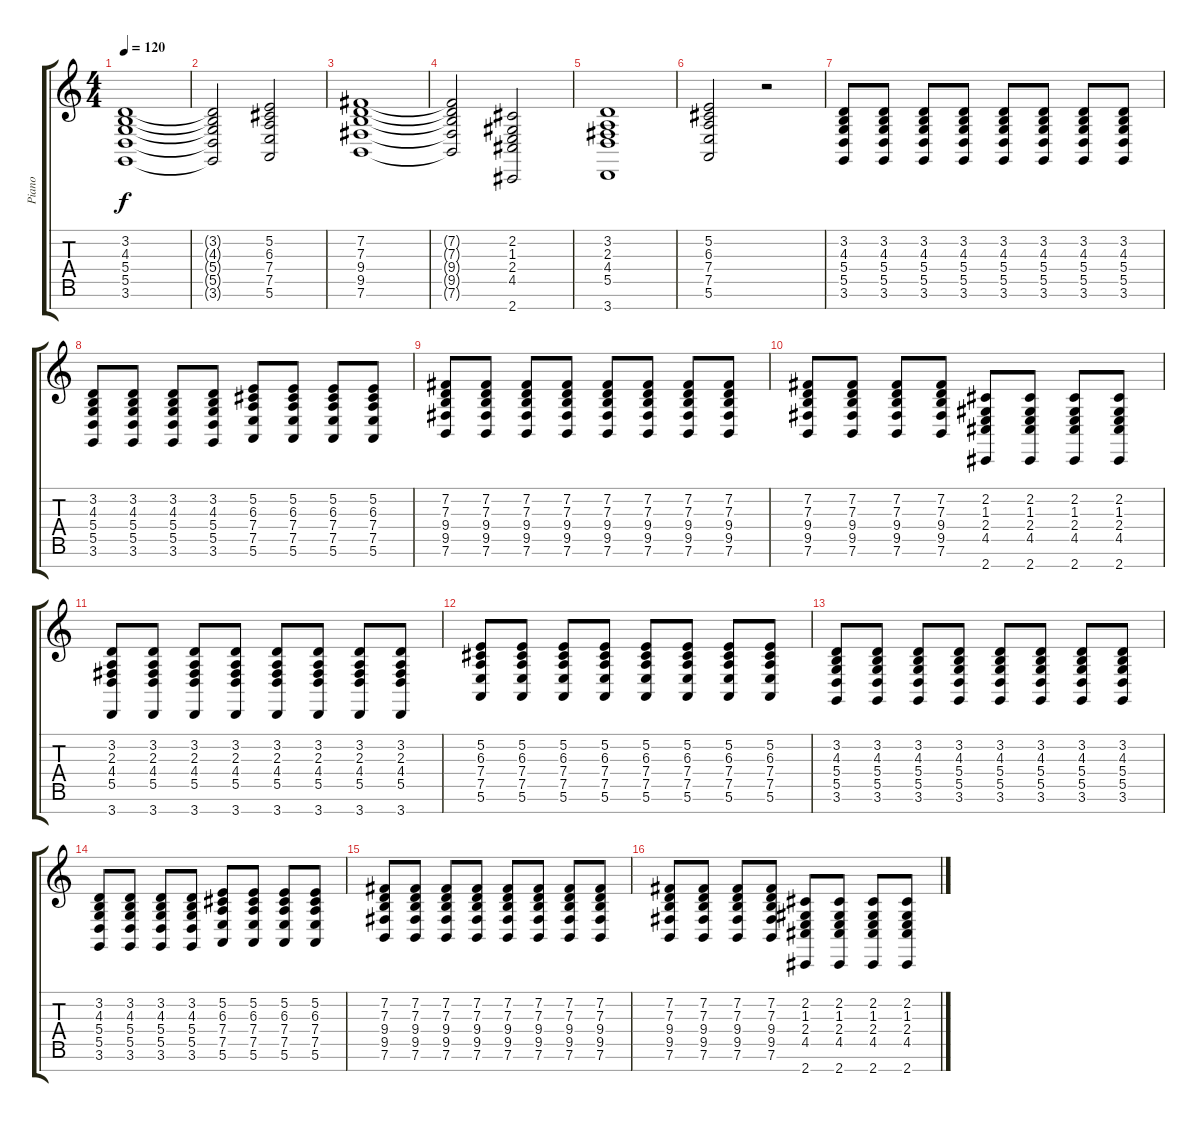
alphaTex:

\track ("Piano" "Piano") {instrument acousticgrandpiano}
\staff {score tabs}
\tuning (E4 B3 G3 D3 A2 E2 B1) {hide}
\ts (4 4)
\tempo 120
\clef g2
\ks c
(3.2 4.3 5.4 5.5 3.6).1{dy f} |
(3.2{t} 4.3{t} 5.4{t} 5.5{t} 3.6{t}).2 (5.2 6.3 7.4 7.5 5.6).2 |
(7.2 7.3 9.4 9.5 7.6).1 |
(7.2{t} 7.3{t} 9.4{t} 9.5{t} 7.6{t}).2 (2.2 1.3 2.4 4.5 2.7).2 |
(3.2 2.3 4.4 5.5 3.7).1 |
(5.2 6.3 7.4 7.5 5.6).2 r.2 |
(3.2 4.3 5.4 5.5 3.6).8 (3.2 4.3 5.4 5.5 3.6).8 (3.2 4.3 5.4 5.5 3.6).8 (3.2 4.3 5.4 5.5 3.6).8 (3.2 4.3 5.4 5.5 3.6).8 (3.2 4.3 5.4 5.5 3.6).8 (3.2 4.3 5.4 5.5 3.6).8 (3.2 4.3 5.4 5.5 3.6).8 |
(3.2 4.3 5.4 5.5 3.6).8 (3.2 4.3 5.4 5.5 3.6).8 (3.2 4.3 5.4 5.5 3.6).8 (3.2 4.3 5.4 5.5 3.6).8 (5.2 6.3 7.4 7.5 5.6).8 (5.2 6.3 7.4 7.5 5.6).8 (5.2 6.3 7.4 7.5 5.6).8 (5.2 6.3 7.4 7.5 5.6).8 |
(7.2 7.3 9.4 9.5 7.6).8 (7.2 7.3 9.4 9.5 7.6).8 (7.2 7.3 9.4 9.5 7.6).8 (7.2 7.3 9.4 9.5 7.6).8 (7.2 7.3 9.4 9.5 7.6).8 (7.2 7.3 9.4 9.5 7.6).8 (7.2 7.3 9.4 9.5 7.6).8 (7.2 7.3 9.4 9.5 7.6).8 |
(7.2 7.3 9.4 9.5 7.6).8 (7.2 7.3 9.4 9.5 7.6).8 (7.2 7.3 9.4 9.5 7.6).8 (7.2 7.3 9.4 9.5 7.6).8 (2.2 1.3 2.4 4.5 2.7).8 (2.2 1.3 2.4 4.5 2.7).8 (2.2 1.3 2.4 4.5 2.7).8 (2.2 1.3 2.4 4.5 2.7).8 |
(3.2 2.3 4.4 5.5 3.7).8 (3.2 2.3 4.4 5.5 3.7).8 (3.2 2.3 4.4 5.5 3.7).8 (3.2 2.3 4.4 5.5 3.7).8 (3.2 2.3 4.4 5.5 3.7).8 (3.2 2.3 4.4 5.5 3.7).8 (3.2 2.3 4.4 5.5 3.7).8 (3.2 2.3 4.4 5.5 3.7).8 |
(5.2 6.3 7.4 7.5 5.6).8 (5.2 6.3 7.4 7.5 5.6).8 (5.2 6.3 7.4 7.5 5.6).8 (5.2 6.3 7.4 7.5 5.6).8 (5.2 6.3 7.4 7.5 5.6).8 (5.2 6.3 7.4 7.5 5.6).8 (5.2 6.3 7.4 7.5 5.6).8 (5.2 6.3 7.4 7.5 5.6).8 |
(3.2 4.3 5.4 5.5 3.6).8 (3.2 4.3 5.4 5.5 3.6).8 (3.2 4.3 5.4 5.5 3.6).8 (3.2 4.3 5.4 5.5 3.6).8 (3.2 4.3 5.4 5.5 3.6).8 (3.2 4.3 5.4 5.5 3.6).8 (3.2 4.3 5.4 5.5 3.6).8 (3.2 4.3 5.4 5.5 3.6).8 |
(3.2 4.3 5.4 5.5 3.6).8 (3.2 4.3 5.4 5.5 3.6).8 (3.2 4.3 5.4 5.5 3.6).8 (3.2 4.3 5.4 5.5 3.6).8 (5.2 6.3 7.4 7.5 5.6).8 (5.2 6.3 7.4 7.5 5.6).8 (5.2 6.3 7.4 7.5 5.6).8 (5.2 6.3 7.4 7.5 5.6).8 |
(7.2 7.3 9.4 9.5 7.6).8 (7.2 7.3 9.4 9.5 7.6).8 (7.2 7.3 9.4 9.5 7.6).8 (7.2 7.3 9.4 9.5 7.6).8 (7.2 7.3 9.4 9.5 7.6).8 (7.2 7.3 9.4 9.5 7.6).8 (7.2 7.3 9.4 9.5 7.6).8 (7.2 7.3 9.4 9.5 7.6).8 |
(7.2 7.3 9.4 9.5 7.6).8 (7.2 7.3 9.4 9.5 7.6).8 (7.2 7.3 9.4 9.5 7.6).8 (7.2 7.3 9.4 9.5 7.6).8 (2.2 1.3 2.4 4.5 2.7).8 (2.2 1.3 2.4 4.5 2.7).8 (2.2 1.3 2.4 4.5 2.7).8 (2.2 1.3 2.4 4.5 2.7).8
